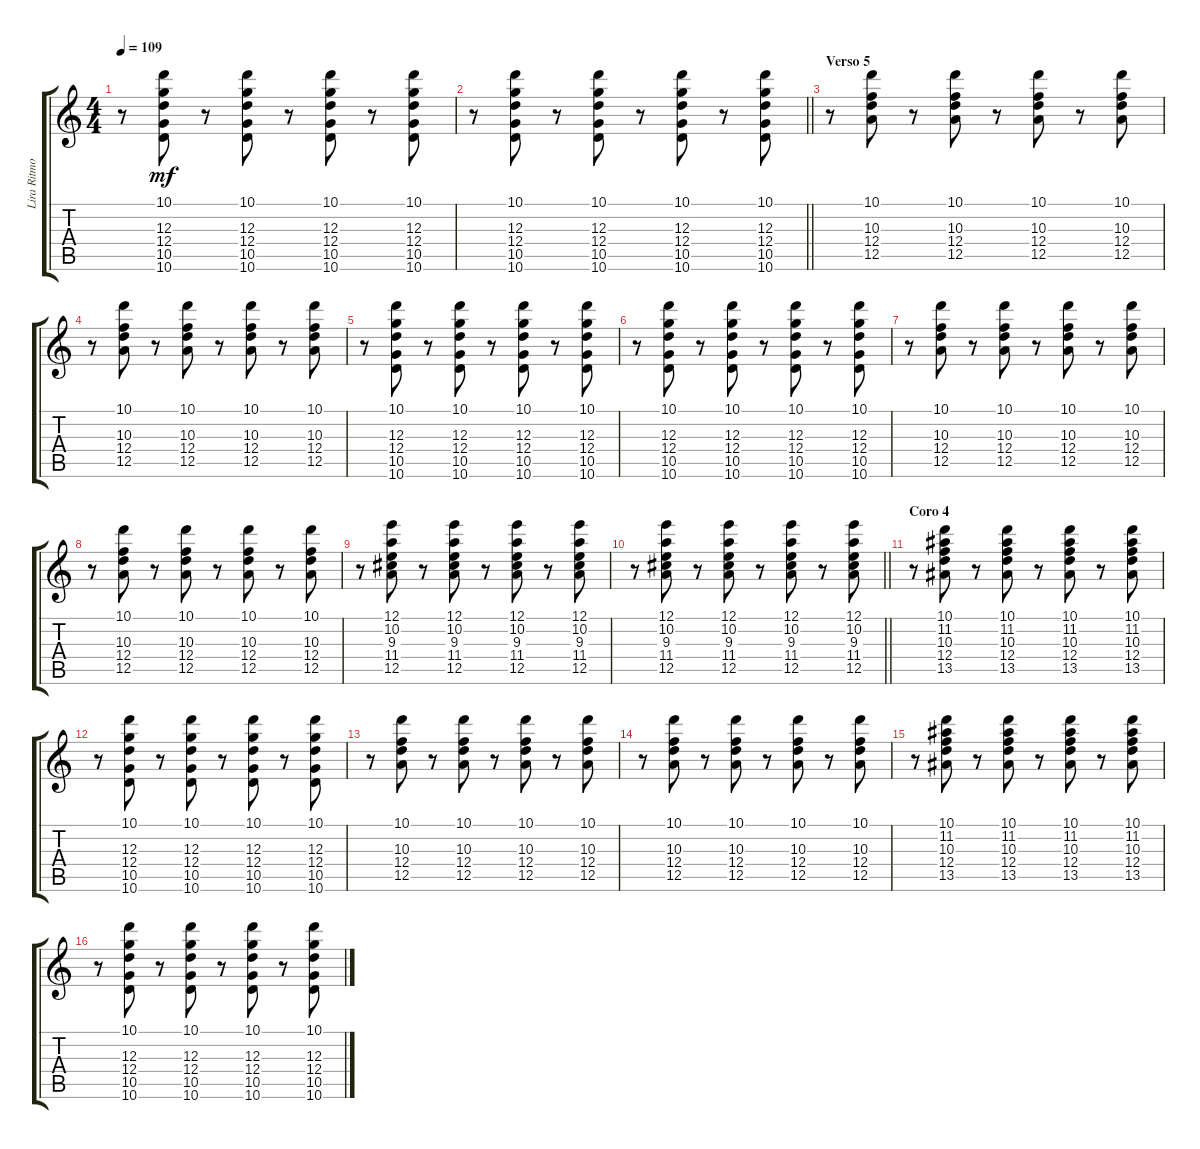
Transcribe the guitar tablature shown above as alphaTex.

\track ("Lira Ritmo" "Lira Ritmo") {instrument overdrivenguitar}
\staff {score tabs}
\tuning (E4 B3 G3 D3 A2 E2) {hide}
\ts (4 4)
\tempo 109
\clef g2
\ks c
r.8{dy mf} (10.1 12.3 12.4 10.5 10.6).8 r.8 (10.1 12.3 12.4 10.5 10.6).8 r.8 (10.1 12.3 12.4 10.5 10.6).8 r.8 (10.1 12.3 12.4 10.5 10.6).8 |
\barLineRight lightlight
r.8 (10.1 12.3 12.4 10.5 10.6).8 r.8 (10.1 12.3 12.4 10.5 10.6).8 r.8 (10.1 12.3 12.4 10.5 10.6).8 r.8 (10.1 12.3 12.4 10.5 10.6).8 |
\section ("" "Verso 5")
r.8 (10.1 10.3 12.4 12.5).8{balance 8} r.8 (10.1 10.3 12.4 12.5).8{balance 8} r.8 (10.1 10.3 12.4 12.5).8{balance 8} r.8 (10.1 10.3 12.4 12.5).8{balance 8} |
r.8 (10.1 10.3 12.4 12.5).8{balance 8} r.8 (10.1 10.3 12.4 12.5).8{balance 8} r.8 (10.1 10.3 12.4 12.5).8{balance 8} r.8 (10.1 10.3 12.4 12.5).8{balance 8} |
r.8 (10.1 12.3 12.4 10.5 10.6).8 r.8 (10.1 12.3 12.4 10.5 10.6).8 r.8 (10.1 12.3 12.4 10.5 10.6).8 r.8 (10.1 12.3 12.4 10.5 10.6).8 |
r.8 (10.1 12.3 12.4 10.5 10.6).8 r.8 (10.1 12.3 12.4 10.5 10.6).8 r.8 (10.1 12.3 12.4 10.5 10.6).8 r.8 (10.1 12.3 12.4 10.5 10.6).8 |
r.8 (10.1 10.3 12.4 12.5).8{balance 8} r.8 (10.1 10.3 12.4 12.5).8{balance 8} r.8 (10.1 10.3 12.4 12.5).8{balance 8} r.8 (10.1 10.3 12.4 12.5).8{balance 8} |
r.8 (10.1 10.3 12.4 12.5).8{balance 8} r.8 (10.1 10.3 12.4 12.5).8{balance 8} r.8 (10.1 10.3 12.4 12.5).8{balance 8} r.8 (10.1 10.3 12.4 12.5).8{balance 8} |
r.8 (12.1 10.2 9.3 11.4 12.5).8 r.8 (12.1 10.2 9.3 11.4 12.5).8 r.8 (12.1 10.2 9.3 11.4 12.5).8 r.8 (12.1 10.2 9.3 11.4 12.5).8 |
\barLineRight lightlight
r.8 (12.1 10.2 9.3 11.4 12.5).8 r.8 (12.1 10.2 9.3 11.4 12.5).8 r.8 (12.1 10.2 9.3 11.4 12.5).8 r.8 (12.1 10.2 9.3 11.4 12.5).8 |
\section ("" "Coro 4")
r.8 (10.1 11.2 10.3 12.4 13.5).8{balance 8} r.8 (10.1 11.2 10.3 12.4 13.5).8 r.8 (10.1 11.2 10.3 12.4 13.5).8 r.8 (10.1 11.2 10.3 12.4 13.5).8 |
r.8 (10.1 12.3 12.4 10.5 10.6).8 r.8 (10.1 12.3 12.4 10.5 10.6).8 r.8 (10.1 12.3 12.4 10.5 10.6).8 r.8 (10.1 12.3 12.4 10.5 10.6).8 |
r.8 (10.1 10.3 12.4 12.5).8{balance 8} r.8 (10.1 10.3 12.4 12.5).8{balance 8} r.8 (10.1 10.3 12.4 12.5).8{balance 8} r.8 (10.1 10.3 12.4 12.5).8{balance 8} |
r.8 (10.1 10.3 12.4 12.5).8{balance 8} r.8 (10.1 10.3 12.4 12.5).8{balance 8} r.8 (10.1 10.3 12.4 12.5).8{balance 8} r.8 (10.1 10.3 12.4 12.5).8{balance 8} |
r.8 (10.1 11.2 10.3 12.4 13.5).8{balance 8} r.8 (10.1 11.2 10.3 12.4 13.5).8 r.8 (10.1 11.2 10.3 12.4 13.5).8 r.8 (10.1 11.2 10.3 12.4 13.5).8 |
r.8 (10.1 12.3 12.4 10.5 10.6).8 r.8 (10.1 12.3 12.4 10.5 10.6).8 r.8 (10.1 12.3 12.4 10.5 10.6).8 r.8 (10.1 12.3 12.4 10.5 10.6).8
